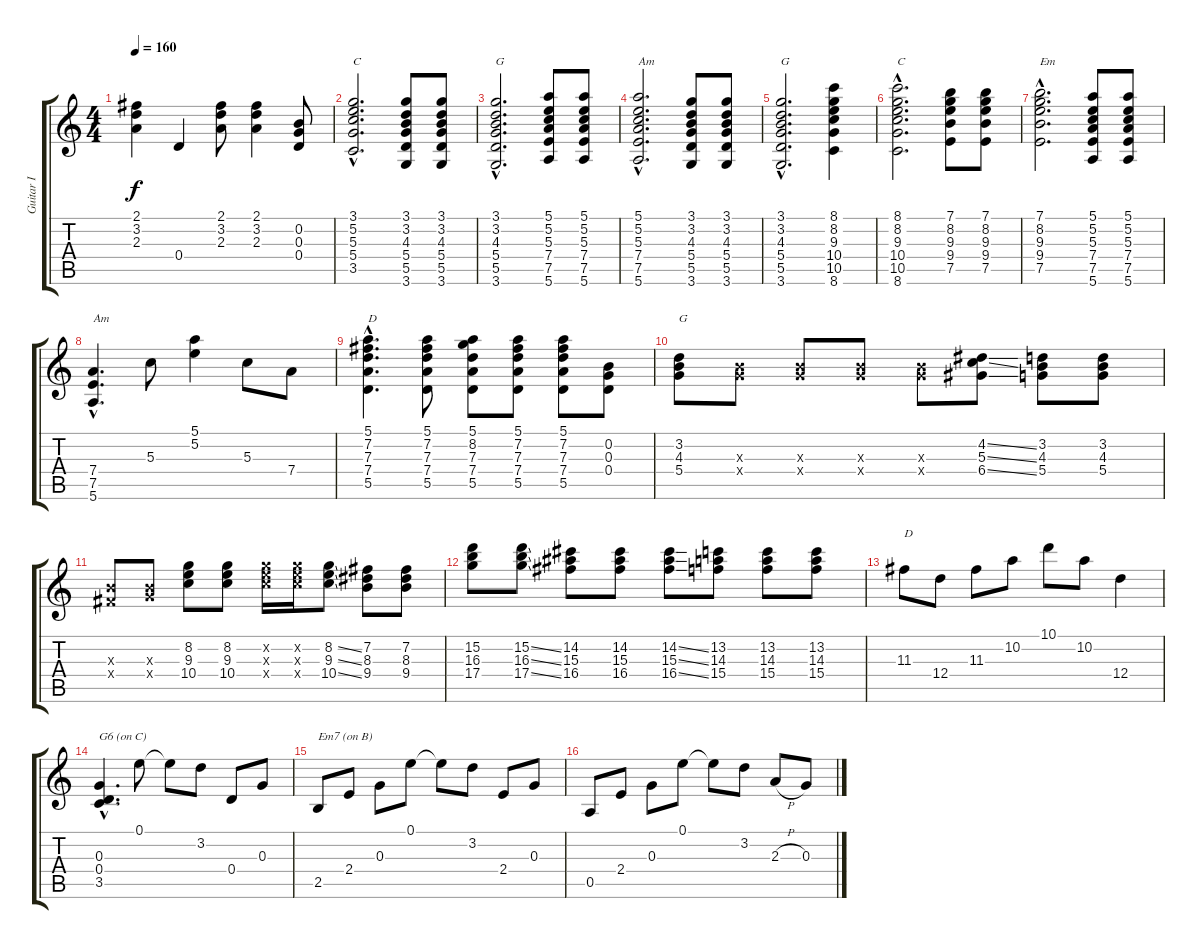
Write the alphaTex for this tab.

\track ("Guitar I" "Guitar I") {instrument distortionguitar}
\staff {score tabs}
\tuning (E4 B3 G3 D3 A2 E2) {hide}
\ts (4 4)
\tempo 160
\clef g2
\ks c
(2.1 3.2 2.3).4{dy f} 0.4.4 (2.1 3.2 2.3).8 (2.1 3.2 2.3).4 (0.2 0.3 0.4).8 |
(3.1{hac} 5.2{hac} 5.3{hac} 5.4{hac} 3.5{hac}).2{d txt "C"} (3.1 3.2 4.3 5.4 5.5 3.6).8 (3.1 3.2 4.3 5.4 5.5 3.6).8 |
(3.1{hac} 3.2{hac} 4.3{hac} 5.4{hac} 5.5{hac} 3.6{hac}).2{d txt "G"} (5.1 5.2 5.3 7.4 7.5 5.6).8 (5.1 5.2 5.3 7.4 7.5 5.6).8 |
(5.1{hac} 5.2{hac} 5.3{hac} 7.4{hac} 7.5{hac} 5.6{hac}).2{d txt "Am"} (3.1 3.2 4.3 5.4 5.5 3.6).8 (3.1 3.2 4.3 5.4 5.5 3.6).8 |
(3.1{hac} 3.2{hac} 4.3{hac} 5.4{hac} 5.5{hac} 3.6{hac}).2{d txt "G"} (8.1 8.2 9.3 10.4 10.5 8.6).4 |
(8.1{hac} 8.2{hac} 9.3{hac} 10.4{hac} 10.5{hac} 8.6{hac}).2{d txt "C"} (7.1 8.2 9.3 9.4 7.5).8 (7.1 8.2 9.3 9.4 7.5).8 |
(7.1{hac} 8.2{hac} 9.3{hac} 9.4{hac} 7.5{hac}).2{d txt "Em"} (5.1 5.2 5.3 7.4 7.5 5.6).8 (5.1 5.2 5.3 7.4 7.5 5.6).8 |
(7.4{hac} 7.5{hac} 5.6{hac}).4{d txt "Am"} 5.3.8 (5.1 5.2).4 5.3.8 7.4.8 |
(5.1{hac} 7.2{hac} 7.3{hac} 7.4{hac} 5.5{hac}).4{d txt "D"} (5.1 7.2 7.3 7.4 5.5).8 (5.1 8.2 7.3 7.4 5.5).8 (5.1 7.2 7.3 7.4 5.5).8 (5.1 7.2 7.3 7.4 5.5).8 (0.2 0.3 0.4).8 |
(3.2 4.3 5.4).8{txt "G"} (4.3{x} 5.4{x}).8 (4.3{x} 5.4{x}).8 (4.3{x} 5.4{x}).8 (4.3{x} 5.4{x}).8 (4.2{ss} 5.3{ss} 6.4{ss}).8 (3.2 4.3 5.4).8 (3.2 4.3 5.4).8 |
(4.3{x} 4.4{x}).8 (4.3{x} 5.4{x}).8 (8.2 9.3 10.4).8 (8.2 9.3 10.4).8 (8.2{x} 9.3{x} 10.4{x}).16 (8.2{x} 9.3{x} 10.4{x}).16 (8.2{ss} 9.3{ss} 10.4{ss}).8 (7.2 8.3 9.4).8 (7.2 8.3 9.4).8 |
(15.2 16.3 17.4).8 (15.2{ss} 16.3{ss} 17.4{ss}).8 (14.2 15.3 16.4).8 (14.2 15.3 16.4).8 (14.2{ss} 15.3{ss} 16.4{ss}).8 (13.2 14.3 15.4).8 (13.2 14.3 15.4).8 (13.2 14.3 15.4).8 |
11.3.8{txt "D"} 12.4.8 11.3.8 10.2.8 10.1.8 10.2.8 12.4.4 |
(0.3{hac} 0.4{hac} 3.5{hac}).4{d txt "G6 (on C)"} 0.1.8 0.1{t}.8 3.2.8 0.4.8 0.3.8 |
2.5.8{txt "Em7 (on B)"} 2.4.8 0.3.8 0.1.8 0.1{t}.8 3.2.8 2.4.8 0.3.8 |
0.5.8 2.4.8 0.3.8 0.1.8 0.1{t}.8 3.2.8 2.3{h}.8 0.3.8
